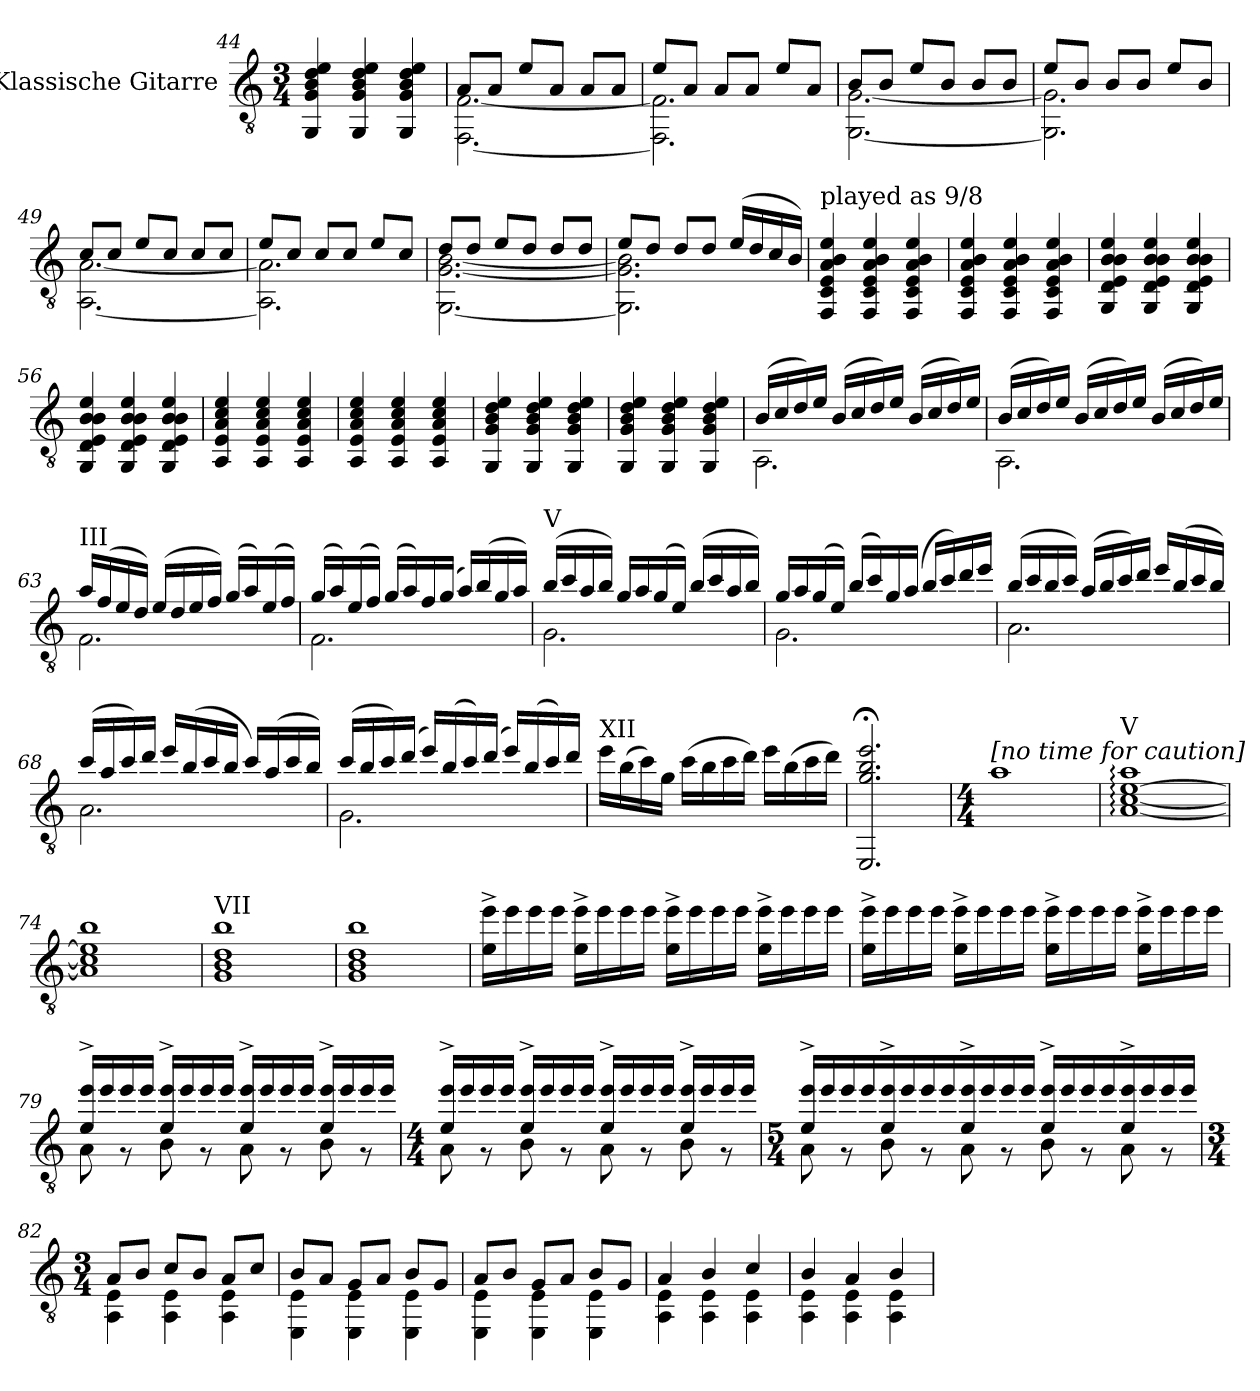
**kern
*part1
*staff1
*I"Klassische Gitarre
*I'Ac Gtr
*clefGv2
*k[]
*M3/4
=44
4GG/ 4G/ 4B/ 4d/ 4e/
4GG/ 4G/ 4B/ 4d/ 4e/
4GG/ 4G/ 4B/ 4d/ 4e/
=45
*^
8A/L	[2.FF\ [2.F\
8A/J	.
8e/L	.
8A/J	.
8A/L	.
8A/J	.
!!LO:PB:g=z	!!
=46	=46
8e/L	2.FF\] 2.F\]
8A/J	.
8A/L	.
8A/J	.
8e/L	.
8A/J	.
=47	=47
8B/L	[2.GG\ [2.G\
8B/J	.
8e/L	.
8B/J	.
8B/L	.
8B/J	.
=48	=48
8e/L	2.GG\] 2.G\]
8B/J	.
8B/L	.
8B/J	.
8e/L	.
8B/J	.
=49	=49
8c/L	[2.AA\ [2.A\
8c/J	.
8e/L	.
8c/J	.
8c/L	.
8c/J	.
=50	=50
8e/L	2.AA\] 2.A\]
8c/J	.
8c/L	.
8c/J	.
8e/L	.
8c/J	.
!!LO:LB:g=z	!!
=51	=51
8d/L	[2.GG\ [2.G\ [2.B\
8d/J	.
8e/L	.
8d/J	.
8d/L	.
8d/J	.
=52	=52
8e/L	2.GG\] 2.G\] 2.B\]
8d/J	.
8d/L	.
8d/J	.
(16e/LL	.
16d/	.
16c/	.
16B/JJ)	.
*v	*v
=53
!LO:TX:a:t=played as 9/8
4FF/ 4C/ 4E/ 4A/ 4B/ 4e/
4FF/ 4C/ 4E/ 4A/ 4B/ 4e/
4FF/ 4C/ 4E/ 4A/ 4B/ 4e/
=54
4FF/ 4C/ 4E/ 4A/ 4B/ 4e/
4FF/ 4C/ 4E/ 4A/ 4B/ 4e/
4FF/ 4C/ 4E/ 4A/ 4B/ 4e/
=55
4GG/ 4D/ 4E/ 4B/ 4B/ 4e/
4GG/ 4D/ 4E/ 4B/ 4B/ 4e/
4GG/ 4D/ 4E/ 4B/ 4B/ 4e/
!!LO:LB:g=z
=56
4GG/ 4D/ 4E/ 4B/ 4B/ 4e/
4GG/ 4D/ 4E/ 4B/ 4B/ 4e/
4GG/ 4D/ 4E/ 4B/ 4B/ 4e/
=57
4AA/ 4E/ 4A/ 4c/ 4e/
4AA/ 4E/ 4A/ 4c/ 4e/
4AA/ 4E/ 4A/ 4c/ 4e/
=58
4AA/ 4E/ 4A/ 4c/ 4e/
4AA/ 4E/ 4A/ 4c/ 4e/
4AA/ 4E/ 4A/ 4c/ 4e/
=59
4GG/ 4G/ 4B/ 4d/ 4e/
4GG/ 4G/ 4B/ 4d/ 4e/
4GG/ 4G/ 4B/ 4d/ 4e/
=60
4GG/ 4G/ 4B/ 4d/ 4e/
4GG/ 4G/ 4B/ 4d/ 4e/
4GG/ 4G/ 4B/ 4d/ 4e/
!!LO:LB:g=z
=61
*^
(16B/LL	2.AA\
16c/	.
16d/)	.
16e/JJ	.
(16B/LL	.
16c/	.
16d/)	.
16e/JJ	.
(16B/LL	.
16c/	.
16d/)	.
16e/JJ	.
=62	=62
(16B/LL	2.AA\
16c/	.
16d/)	.
16e/JJ	.
(16B/LL	.
16c/	.
16d/)	.
16e/JJ	.
(16B/LL	.
16c/	.
16d/)	.
16e/JJ	.
=63	=63
!LO:TX:a:t=III	!
16a/LL	2.F\
(16f/	.
16e/	.
16d/JJ)	.
(16e/LL	.
16d/	.
16e/	.
16f/JJ)	.
(16g/LL	.
16a/)	.
(16e/	.
16f/JJ)	.
!!LO:LB:g=z	!!
=64	=64
(16g/LL	2.F\
16a/)	.
(16e/	.
16f/JJ)	.
(16g/LL	.
16a/)	.
16f/	.
(16g/JJ	.
16a/LL)	.
(16b/	.
16g/	.
16a/JJ)	.
=65	=65
!LO:TX:a:t=V	!
(16b/LL	2.G\
16cc/	.
16a/	.
16b/JJ)	.
16g/LL	.
16a/	.
(16g/	.
16e/JJ)	.
(16b/LL	.
16cc/	.
16a/	.
16b/JJ)	.
!!LO:LB:g=z	!!
=66	=66
16g/LL	2.G\
16a/	.
(16g/	.
16e/JJ)	.
(16b/LL	.
16cc/)	.
16g/	.
(16a/JJ	.
16b/LL	.
16cc/)	.
16dd/	.
16ee/JJ	.
=67	=67
(16b/LL	2.A\
16cc/	.
16b/	.
16cc/JJ)	.
(16a/LL	.
16b/	.
16cc/)	.
16dd/JJ	.
16ee/LL	.
(16b/	.
16cc/	.
16b/JJ)	.
!!LO:LB:g=z	!!
=68	=68
(16cc/LL	2.A\
16a/	.
16cc/)	.
16dd/JJ	.
16ee/LL	.
(16b/	.
16cc/	.
16b/JJ	.
16cc/LL)	.
(16a/	.
16cc/	.
16b/JJ)	.
=69	=69
(16cc/LL	2.G\
16b/	.
16cc/)	.
(16dd/JJ	.
16ee/LL)	.
(16b/	.
16cc/)	.
(16dd/JJ	.
16ee/LL)	.
(16b/	.
16cc/)	.
16dd/JJ	.
*v	*v
!!LO:LB:g=z
=70
!LO:TX:a:t=XII
16ee\LL
(16b\
16cc\)
16g\JJ
(16cc\LL
16b\
16cc\
16dd\JJ)
16ee\LL
(16b\
16cc\
16dd\JJ)
=71
2.EE/;< 2.g/;< 2.b/;< 2.ee/;<
=72
*M4/4
*MM60
!LO:TX:a:t=[no time for caution]
1a
=73
!LO:TX:a:t=V
[1A: [1c: [1e: 1a:
=74
1A] 1c] 1e] 1b
=75
!LO:TX:a:t=VII
1G 1B 1d 1b
=76
1G 1B 1d 1b
!!LO:LB:g=z
=77
16e\^ 16ee\^LL
16ee\
16ee\
16ee\JJ
16e\^ 16ee\^LL
16ee\
16ee\
16ee\JJ
16e\^ 16ee\^LL
16ee\
16ee\
16ee\JJ
16e\^ 16ee\^LL
16ee\
16ee\
16ee\JJ
!!LO:LB:g=z
=78
16e\^ 16ee\^LL
16ee\
16ee\
16ee\JJ
16e\^ 16ee\^LL
16ee\
16ee\
16ee\JJ
16e\^ 16ee\^LL
16ee\
16ee\
16ee\JJ
16e\^ 16ee\^LL
16ee\
16ee\
16ee\JJ
!!LO:PB:g=z
=79
*^
16e/^ 16ee/^LL	8A\
16ee/	.
16ee/	8r
16ee/JJ	.
16e/^ 16ee/^LL	8B\
16ee/	.
16ee/	8r
16ee/JJ	.
16e/^ 16ee/^LL	8A\
16ee/	.
16ee/	8r
16ee/JJ	.
16e/^ 16ee/^LL	8B\
16ee/	.
16ee/	8r
16ee/JJ	.
!!LO:LB:g=z	!!
=80	=80
*M4/4	*
16e/^ 16ee/^LL	8A\
16ee/	.
16ee/	8r
16ee/JJ	.
16e/^ 16ee/^LL	8B\
16ee/	.
16ee/	8r
16ee/JJ	.
16e/^ 16ee/^LL	8A\
16ee/	.
16ee/	8r
16ee/JJ	.
16e/^ 16ee/^LL	8B\
16ee/	.
16ee/	8r
16ee/JJ	.
!!LO:LB:g=z	!!
=81	=81
*M5/4	*
16e/^ 16ee/^LL	8A\
16ee/	.
16ee/	8r
16ee/	.
16e/^ 16ee/^	8B\
16ee/	.
16ee/	8r
16ee/	.
16e/^ 16ee/^	8A\
16ee/	.
16ee/	8r
16ee/JJ	.
16e/^ 16ee/^LL	8B\
16ee/	.
16ee/	8r
16ee/	.
16e/^ 16ee/^	8A\
16ee/	.
16ee/	8r
16ee/JJ	.
=82	=82
*M3/4	*
*MM60	*
8A/L	4AA\ 4E\
8B/J	.
8c/L	4AA\ 4E\
8B/J	.
8A/L	4AA\ 4E\
8c/J	.
=83	=83
8B/L	4EE\ 4E\
8A/J	.
8G/L	4EE\ 4E\
8A/J	.
8B/L	4EE\ 4E\
8G/J	.
!!LO:LB:g=z	!!
=84	=84
8A/L	4EE\ 4E\
8B/J	.
8G/L	4EE\ 4E\
8A/J	.
8B/L	4EE\ 4E\
8G/J	.
=85	=85
4A/	4AA\ 4E\
4B/	4AA\ 4E\
4c/	4AA\ 4E\
=86	=86
4B/	4AA\ 4E\
4A/	4AA\ 4E\
4B/	4AA\ 4E\
*v	*v
=
*-
